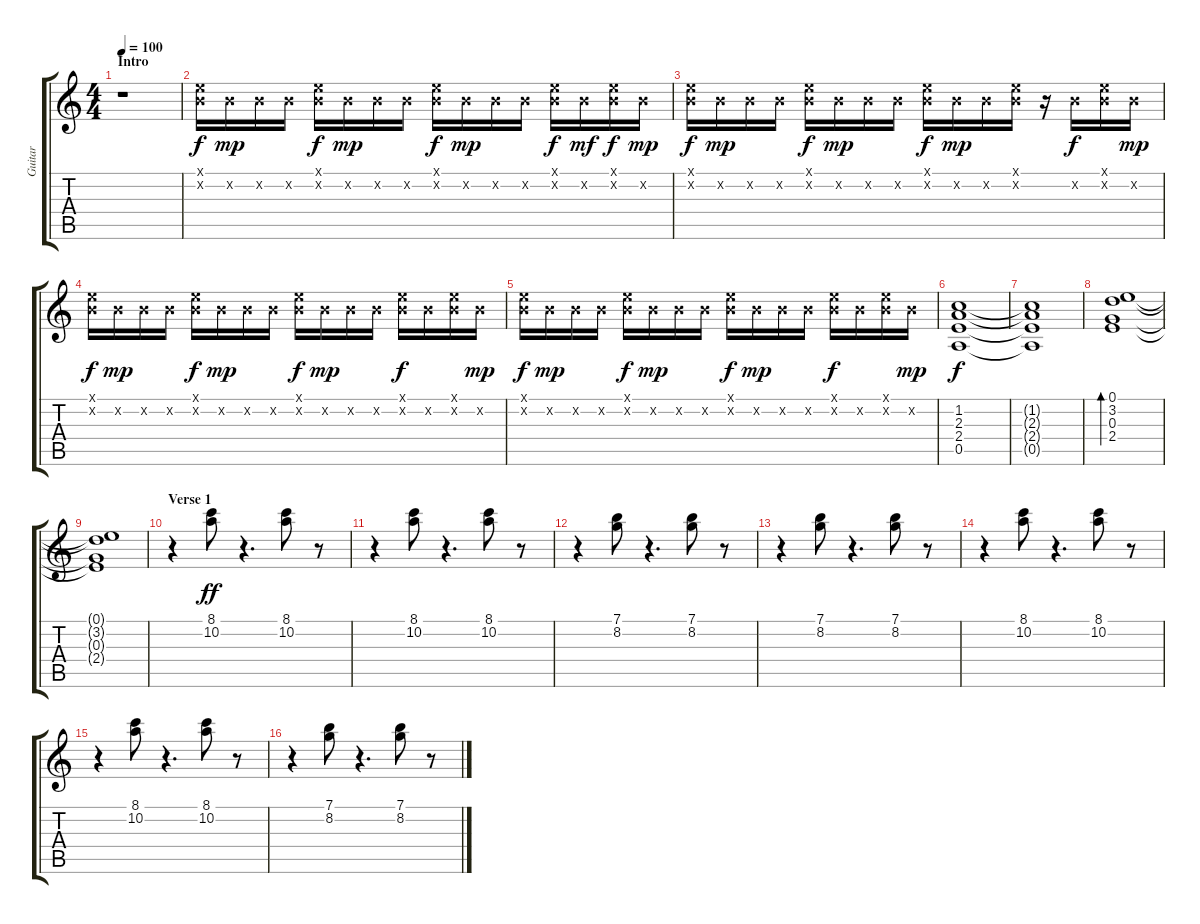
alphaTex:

\track ("Guitar" "Guitar") {instrument acousticguitarnylon}
\staff {score tabs}
\tuning (E4 B3 G3 D3 A2 E2) {hide}
\ts (4 4)
\section ("" "Intro")
\tempo 100
\clef g2
\ks c
r.1{dy f instrument acousticguitarnylon} |
(0.1{x} 0.2{x}).16 0.2{x}.16{dy mp} 0.2{x}.16 0.2{x}.16 (0.1{x} 0.2{x}).16{dy f} 0.2{x}.16{dy mp} 0.2{x}.16 0.2{x}.16 (0.1{x} 0.2{x}).16{dy f} 0.2{x}.16{dy mp} 0.2{x}.16 0.2{x}.16 (0.1{x} 0.2{x}).16{dy f} 0.2{x}.16{dy mf} (0.1{x} 0.2{x}).16{dy f} 0.2{x}.16{dy mp} |
(0.1{x} 0.2{x}).16{dy f} 0.2{x}.16{dy mp} 0.2{x}.16 0.2{x}.16 (0.1{x} 0.2{x}).16{dy f} 0.2{x}.16{dy mp} 0.2{x}.16 0.2{x}.16 (0.1{x} 0.2{x}).16{dy f} 0.2{x}.16{dy mp} 0.2{x}.16 (0.1{x} 0.2{x}).16 r.16 0.2{x}.16{dy f} (0.1{x} 0.2{x}).16 0.2{x}.16{dy mp} |
(0.1{x} 0.2{x}).16{dy f} 0.2{x}.16{dy mp} 0.2{x}.16 0.2{x}.16 (0.1{x} 0.2{x}).16{dy f} 0.2{x}.16{dy mp} 0.2{x}.16 0.2{x}.16 (0.1{x} 0.2{x}).16{dy f} 0.2{x}.16{dy mp} 0.2{x}.16 0.2{x}.16 (0.1{x} 0.2{x}).16{dy f} 0.2{x}.16 (0.1{x} 0.2{x}).16 0.2{x}.16{dy mp} |
(0.1{x} 0.2{x}).16{dy f} 0.2{x}.16{dy mp} 0.2{x}.16 0.2{x}.16 (0.1{x} 0.2{x}).16{dy f} 0.2{x}.16{dy mp} 0.2{x}.16 0.2{x}.16 (0.1{x} 0.2{x}).16{dy f} 0.2{x}.16{dy mp} 0.2{x}.16 0.2{x}.16 (0.1{x} 0.2{x}).16{dy f} 0.2{x}.16 (0.1{x} 0.2{x}).16 0.2{x}.16{dy mp} |
(1.2 2.3 2.4 0.5).1{dy f} |
(1.2{t} 2.3{t} 2.4{t} 0.5{t}).1 |
(0.1 3.2 0.3 2.4).1{bd 480} |
(0.1{t} 3.2{t} 0.3{t} 2.4{t}).1 |
\section ("" "Verse 1")
r.4 (8.1 10.2).8{dy ff} r.4{d} (8.1 10.2).8 r.8 |
r.4 (8.1 10.2).8 r.4{d} (8.1 10.2).8 r.8 |
r.4 (7.1 8.2).8 r.4{d} (7.1 8.2).8 r.8 |
r.4 (7.1 8.2).8 r.4{d} (7.1 8.2).8 r.8 |
r.4 (8.1 10.2).8 r.4{d} (8.1 10.2).8 r.8 |
r.4 (8.1 10.2).8 r.4{d} (8.1 10.2).8 r.8 |
r.4 (7.1 8.2).8 r.4{d} (7.1 8.2).8 r.8
